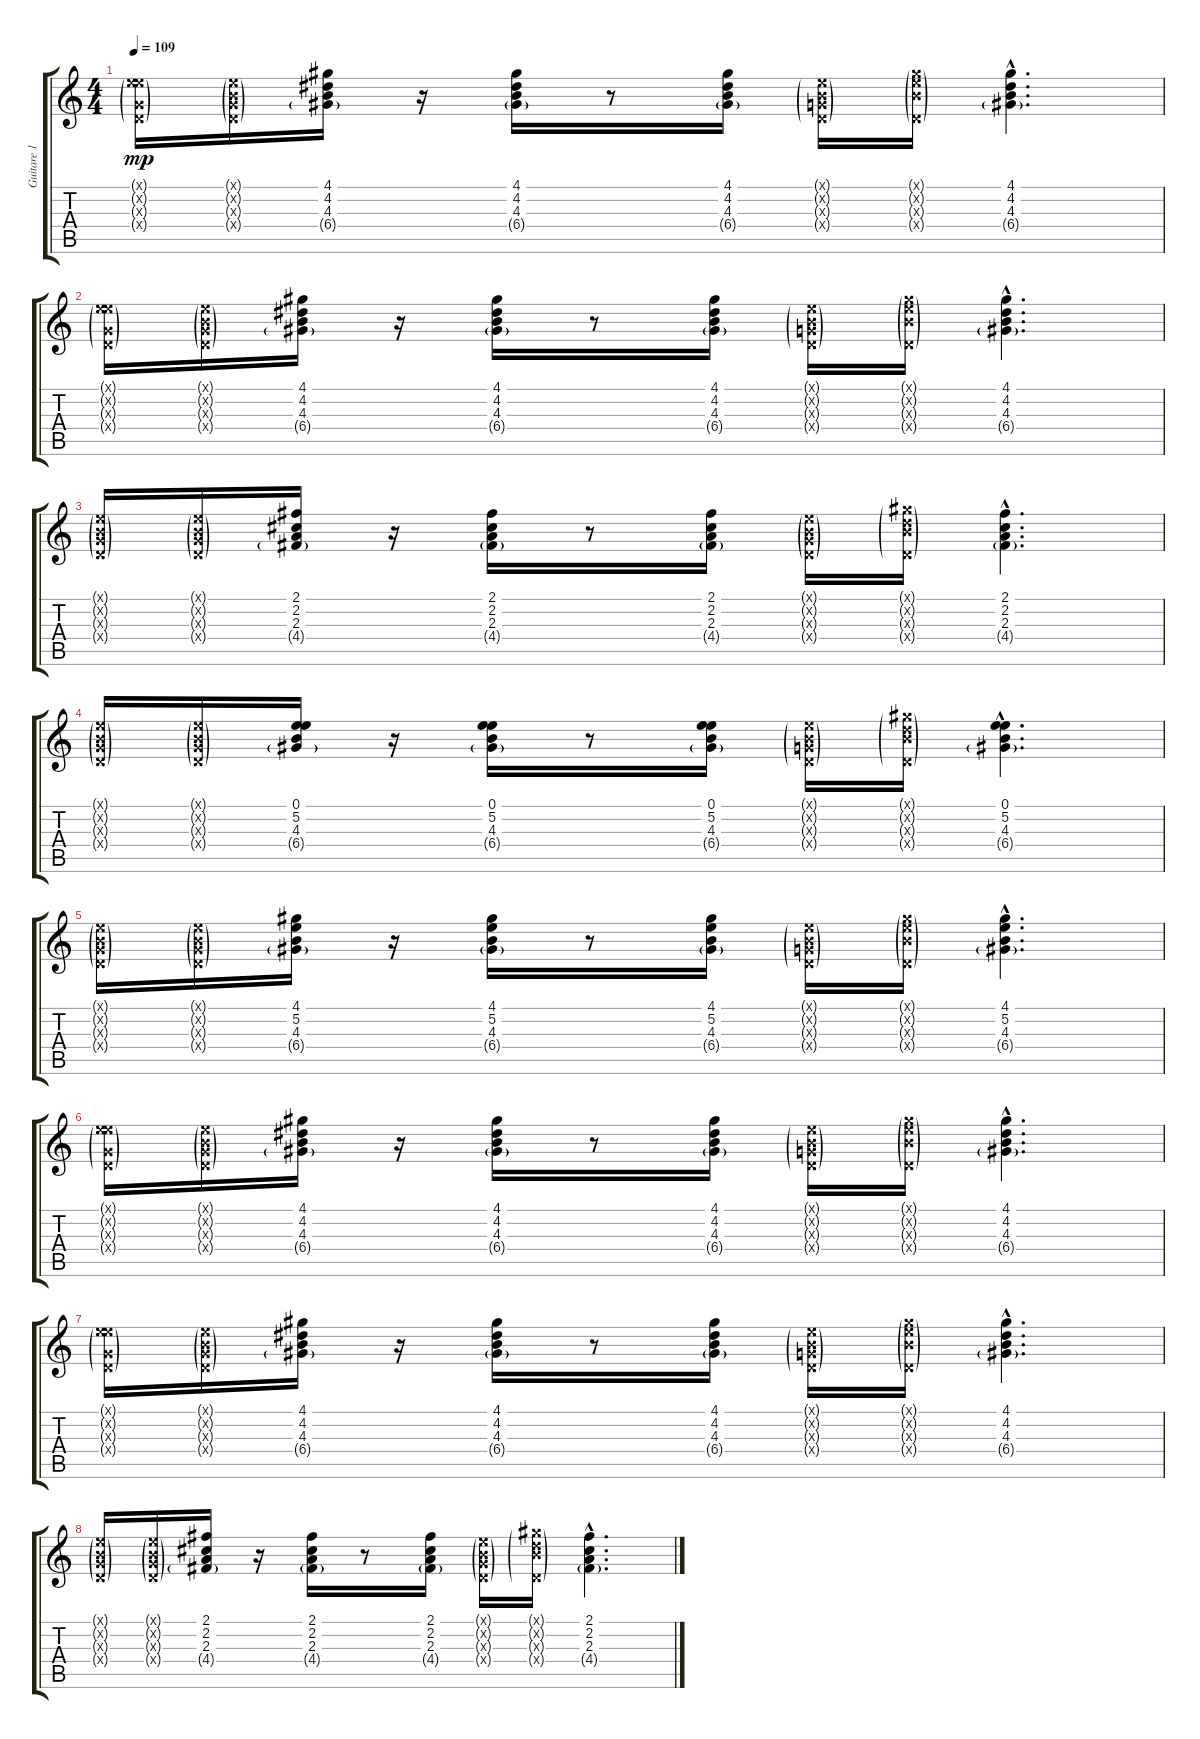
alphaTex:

\track ("Guitare 1" "Guitare 1") {instrument electricguitarjazz}
\staff {score tabs}
\tuning (E4 B3 G3 D3 A2 E2) {hide}
\ts (4 4)
\tempo 109
\clef g2
\ks c
(0.1{g x} 5.2{g x} 0.3{g x} 0.4{g x}).16{dy mp} (0.1{g x} 0.2{g x} 0.3{g x} 0.4{g x}).16 (4.1 4.2 4.3 6.4{g}).16 r.16 (4.1 4.2 4.3 6.4{g}).16 r.8 (4.1 4.2 4.3 6.4{g}).16 (0.1{g x} 0.2{g x} 0.3{g x} 0.4{g x}).16 (4.1{g x} 5.2{g x} 4.3{g x} 0.4{g x}).16 (4.1{hac} 4.2{hac} 4.3{hac} 6.4{g hac}).4{d} |
(0.1{g x} 5.2{g x} 0.3{g x} 0.4{g x}).16 (0.1{g x} 0.2{g x} 0.3{g x} 0.4{g x}).16 (4.1 4.2 4.3 6.4{g}).16 r.16 (4.1 4.2 4.3 6.4{g}).16 r.8 (4.1 4.2 4.3 6.4{g}).16 (0.1{g x} 0.2{g x} 0.3{g x} 0.4{g x}).16 (4.1{g x} 5.2{g x} 4.3{g x} 0.4{g x}).16 (4.1{hac} 4.2{hac} 4.3{hac} 6.4{g hac}).4{d} |
(0.1{g x} 0.2{g x} 0.3{g x} 0.4{g x}).16 (0.1{g x} 0.2{g x} 0.3{g x} 0.4{g x}).16 (2.1 2.2 2.3 4.4{g}).16 r.16 (2.1 2.2 2.3 4.4{g}).16 r.8 (2.1 2.2 2.3 4.4{g}).16 (0.1{g x} 0.2{g x} 0.3{g x} 0.4{g x}).16 (4.1{g x} 3.2{g x} 4.3{g x} 0.4{g x}).16 (2.1{hac} 2.2{hac} 2.3{hac} 4.4{g hac}).4{d} |
(0.1{g x} 0.2{g x} 0.3{g x} 0.4{g x}).16 (0.1{g x} 0.2{g x} 0.3{g x} 0.4{g x}).16 (0.1 5.2 4.3 6.4{g}).16 r.16 (0.1 5.2 4.3 6.4{g}).16 r.8 (0.1 5.2 4.3 6.4{g}).16 (0.1{g x} 0.2{g x} 0.3{g x} 0.4{g x}).16 (4.1{g x} 3.2{g x} 4.3{g x} 0.4{g x}).16 (0.1{hac} 5.2{hac} 4.3{hac} 6.4{g hac}).4{d} |
(0.1{g x} 0.2{g x} 0.3{g x} 0.4{g x}).16 (0.1{g x} 0.2{g x} 0.3{g x} 0.4{g x}).16 (4.1 5.2 4.3 6.4{g}).16 r.16 (4.1 5.2 4.3 6.4{g}).16 r.8 (4.1 5.2 4.3 6.4{g}).16 (0.1{g x} 0.2{g x} 0.3{g x} 0.4{g x}).16 (4.1{g x} 5.2{g x} 4.3{g x} 0.4{g x}).16 (4.1{hac} 5.2{hac} 4.3{hac} 6.4{g hac}).4{d} |
(0.1{g x} 5.2{g x} 0.3{g x} 0.4{g x}).16 (0.1{g x} 0.2{g x} 0.3{g x} 0.4{g x}).16 (4.1 4.2 4.3 6.4{g}).16 r.16 (4.1 4.2 4.3 6.4{g}).16 r.8 (4.1 4.2 4.3 6.4{g}).16 (0.1{g x} 0.2{g x} 0.3{g x} 0.4{g x}).16 (4.1{g x} 5.2{g x} 4.3{g x} 0.4{g x}).16 (4.1{hac} 4.2{hac} 4.3{hac} 6.4{g hac}).4{d} |
(0.1{g x} 5.2{g x} 0.3{g x} 0.4{g x}).16 (0.1{g x} 0.2{g x} 0.3{g x} 0.4{g x}).16 (4.1 4.2 4.3 6.4{g}).16 r.16 (4.1 4.2 4.3 6.4{g}).16 r.8 (4.1 4.2 4.3 6.4{g}).16 (0.1{g x} 0.2{g x} 0.3{g x} 0.4{g x}).16 (4.1{g x} 5.2{g x} 4.3{g x} 0.4{g x}).16 (4.1{hac} 4.2{hac} 4.3{hac} 6.4{g hac}).4{d} |
(0.1{g x} 0.2{g x} 0.3{g x} 0.4{g x}).16 (0.1{g x} 0.2{g x} 0.3{g x} 0.4{g x}).16 (2.1 2.2 2.3 4.4{g}).16 r.16 (2.1 2.2 2.3 4.4{g}).16 r.8 (2.1 2.2 2.3 4.4{g}).16 (0.1{g x} 0.2{g x} 0.3{g x} 0.4{g x}).16 (4.1{g x} 3.2{g x} 4.3{g x} 0.4{g x}).16 (2.1{hac} 2.2{hac} 2.3{hac} 4.4{g hac}).4{d}
